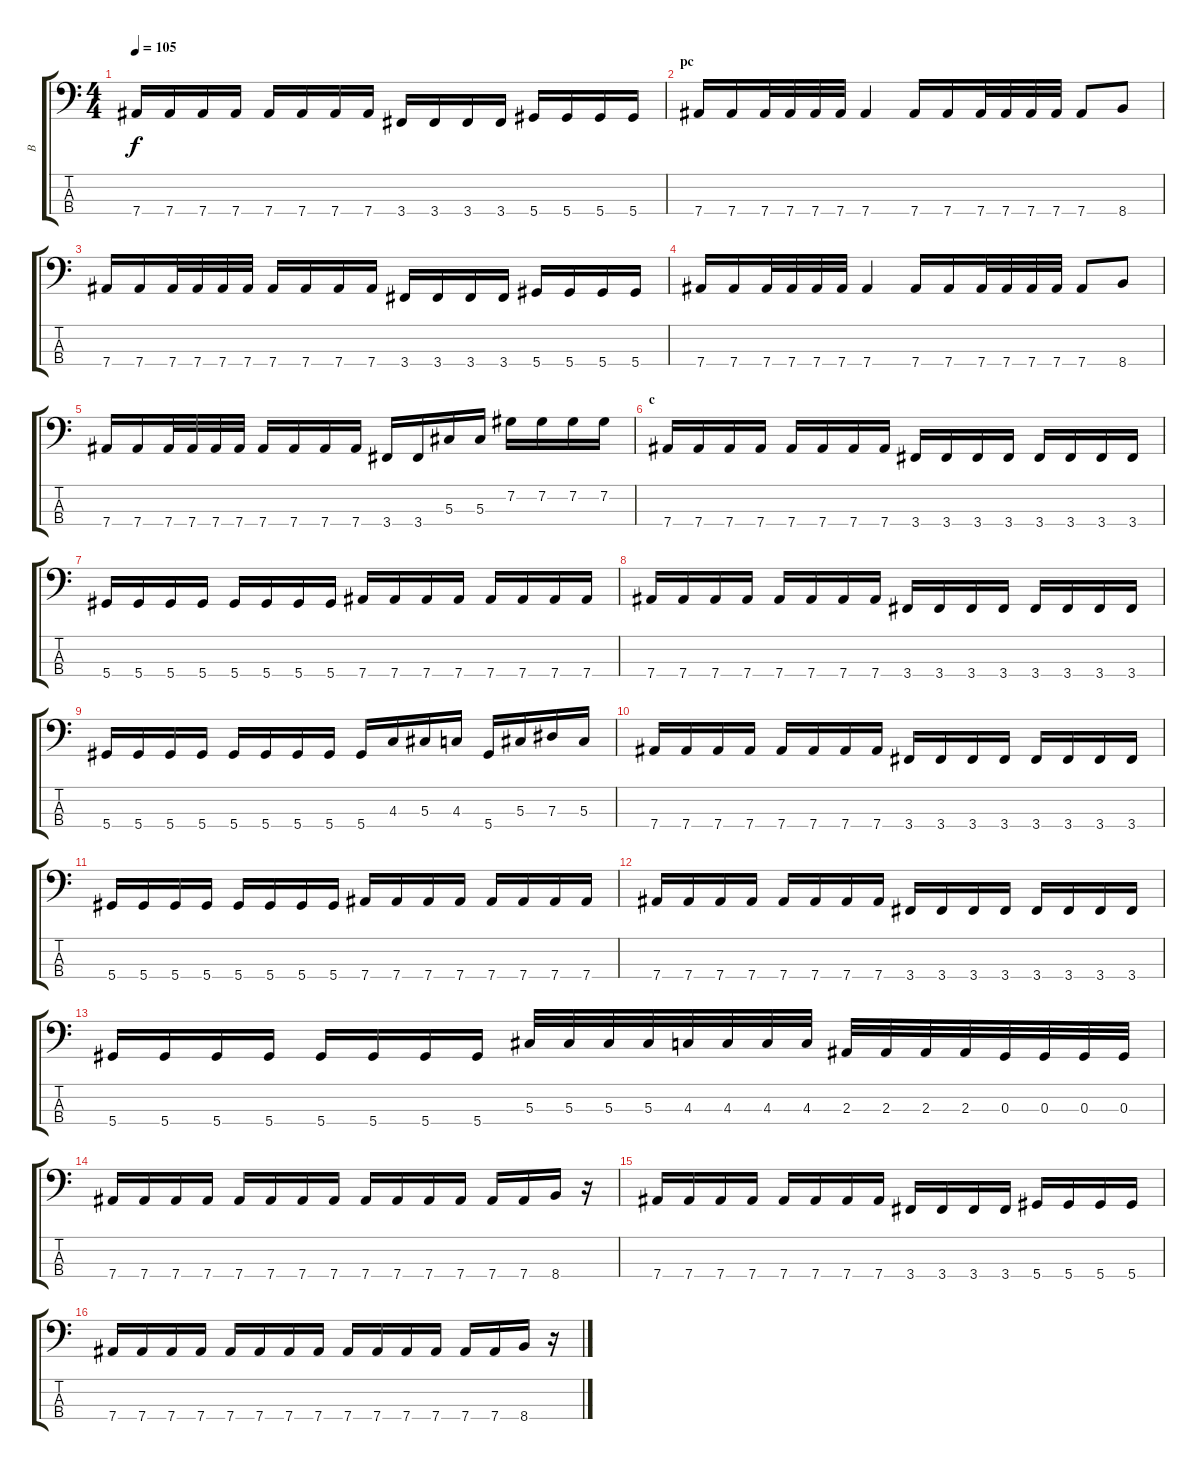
\track ("B" "B") {instrument electricbasspick}
\staff {score tabs}
\tuning (Gb2 Db2 Ab1 Eb1) {hide}
\ts (4 4)
\tempo 105
\clef f4
\ks c
7.4.16{dy f} 7.4.16 7.4.16 7.4.16 7.4.16 7.4.16 7.4.16 7.4.16 3.4.16 3.4.16 3.4.16 3.4.16 5.4.16 5.4.16 5.4.16 5.4.16 |
\section ("" "pc")
7.4.16{instrument electricbasspick} 7.4.16 7.4.32 7.4.32 7.4.32 7.4.32 7.4.4 7.4.16 7.4.16 7.4.32 7.4.32 7.4.32 7.4.32 7.4.8 8.4.8 |
7.4.16 7.4.16 7.4.32 7.4.32 7.4.32 7.4.32 7.4.16 7.4.16 7.4.16 7.4.16 3.4.16 3.4.16 3.4.16 3.4.16 5.4.16 5.4.16 5.4.16 5.4.16 |
7.4.16 7.4.16 7.4.32 7.4.32 7.4.32 7.4.32 7.4.4 7.4.16 7.4.16 7.4.32 7.4.32 7.4.32 7.4.32 7.4.8 8.4.8 |
7.4.16 7.4.16 7.4.32 7.4.32 7.4.32 7.4.32 7.4.16 7.4.16 7.4.16 7.4.16 3.4.16 3.4.16 5.3.16 5.3.16 7.2.16 7.2.16 7.2.16 7.2.16 |
\section ("" "c")
7.4.16 7.4.16 7.4.16 7.4.16 7.4.16 7.4.16 7.4.16 7.4.16 3.4.16 3.4.16 3.4.16 3.4.16 3.4.16 3.4.16 3.4.16 3.4.16 |
5.4.16 5.4.16 5.4.16 5.4.16 5.4.16 5.4.16 5.4.16 5.4.16 7.4.16 7.4.16 7.4.16 7.4.16 7.4.16 7.4.16 7.4.16 7.4.16 |
7.4.16 7.4.16 7.4.16 7.4.16 7.4.16 7.4.16 7.4.16 7.4.16 3.4.16 3.4.16 3.4.16 3.4.16 3.4.16 3.4.16 3.4.16 3.4.16 |
5.4.16 5.4.16 5.4.16 5.4.16 5.4.16 5.4.16 5.4.16 5.4.16 5.4.16 4.3.16 5.3.16 4.3.16 5.4.16 5.3.16 7.3.16 5.3.16 |
7.4.16 7.4.16 7.4.16 7.4.16 7.4.16 7.4.16 7.4.16 7.4.16 3.4.16 3.4.16 3.4.16 3.4.16 3.4.16 3.4.16 3.4.16 3.4.16 |
5.4.16 5.4.16 5.4.16 5.4.16 5.4.16 5.4.16 5.4.16 5.4.16 7.4.16 7.4.16 7.4.16 7.4.16 7.4.16 7.4.16 7.4.16 7.4.16 |
7.4.16 7.4.16 7.4.16 7.4.16 7.4.16 7.4.16 7.4.16 7.4.16 3.4.16 3.4.16 3.4.16 3.4.16 3.4.16 3.4.16 3.4.16 3.4.16 |
5.4.16 5.4.16 5.4.16 5.4.16 5.4.16 5.4.16 5.4.16 5.4.16 5.3.32 5.3.32 5.3.32 5.3.32 4.3.32 4.3.32 4.3.32 4.3.32 2.3.32 2.3.32 2.3.32 2.3.32 0.3.32 0.3.32 0.3.32 0.3.32 |
\section ("" "")
7.4.16 7.4.16 7.4.16 7.4.16 7.4.16 7.4.16 7.4.16 7.4.16 7.4.16 7.4.16 7.4.16 7.4.16 7.4.16 7.4.16 8.4.16 r.16 |
7.4.16 7.4.16 7.4.16 7.4.16 7.4.16 7.4.16 7.4.16 7.4.16 3.4.16 3.4.16 3.4.16 3.4.16 5.4.16 5.4.16 5.4.16 5.4.16 |
7.4.16 7.4.16 7.4.16 7.4.16 7.4.16 7.4.16 7.4.16 7.4.16 7.4.16 7.4.16 7.4.16 7.4.16 7.4.16 7.4.16 8.4.16 r.16
